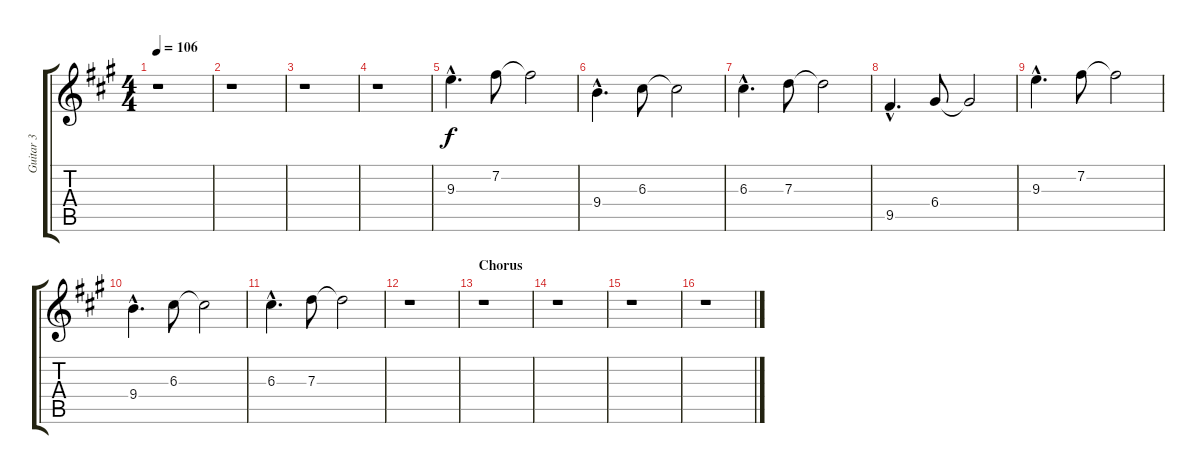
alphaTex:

\track ("Guitar 3" "Guitar 3") {instrument distortionguitar}
\staff {score tabs}
\tuning (E4 B3 G3 D3 A2 E2) {hide}
\ts (4 4)
\tempo 106
\clef g2
\ks a
r.1{dy f} |
r.1 |
r.1 |
r.1 |
9.3{hac}.4{d} 7.2.8 7.2{t}.2 |
9.4{hac}.4{d} 6.3.8 6.3{t}.2 |
6.3{hac}.4{d} 7.3.8 7.3{t}.2 |
9.5{hac}.4{d} 6.4.8 6.4{t}.2 |
9.3{hac}.4{d} 7.2.8 7.2{t}.2 |
9.4{hac}.4{d} 6.3.8 6.3{t}.2 |
6.3{hac}.4{d} 7.3.8 7.3{t}.2 |
r.1 |
\section ("" "Chorus")
r.1 |
r.1 |
r.1 |
r.1
